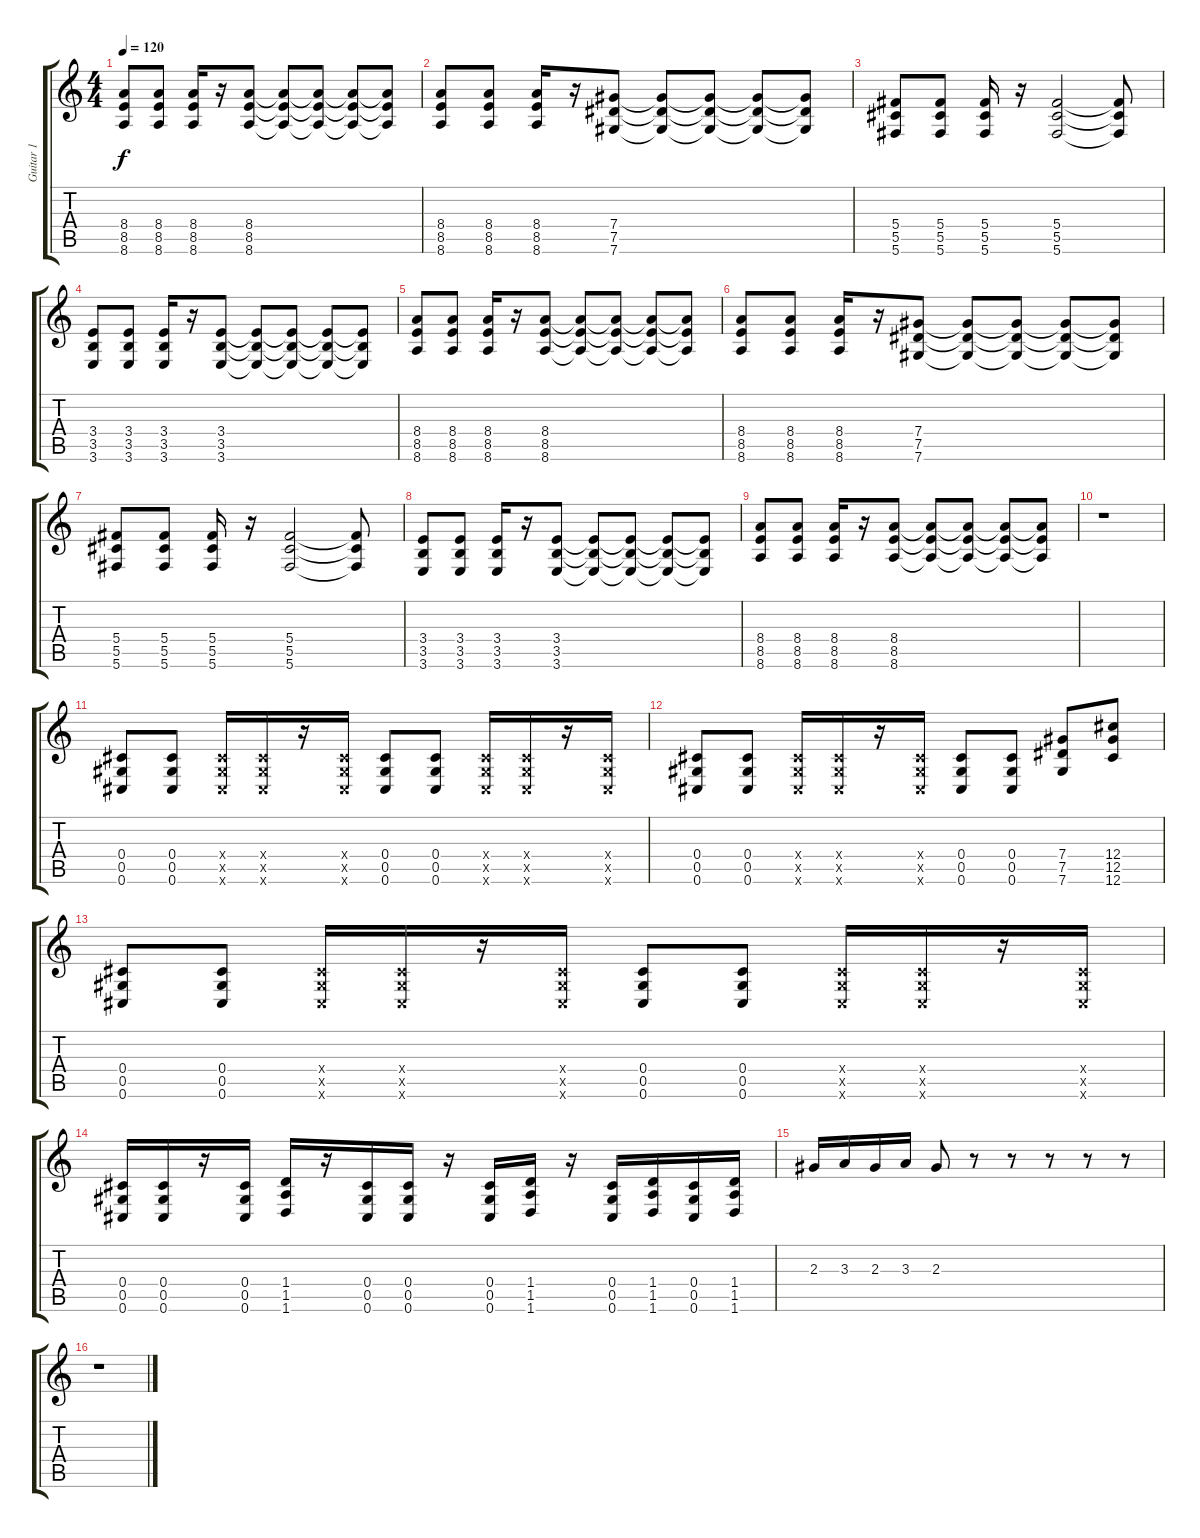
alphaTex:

\track ("Guitar 1" "Guitar 1") {instrument overdrivenguitar}
\staff {score tabs}
\tuning (Eb4 Bb3 Gb3 Db3 Ab2 Db2) {hide}
\ts (4 4)
\tempo 120
\clef g2
\ks c
(8.4 8.5 8.6).8{dy f} (8.4 8.5 8.6).8 (8.4 8.5 8.6).16 r.16 (8.4 8.5 8.6).8 (8.4{t} 8.5{t} 8.6{t}).8 (8.4{t} 8.5{t} 8.6{t}).8 (8.4{t} 8.5{t} 8.6{t}).8 (8.4{t} 8.5{t} 8.6{t}).8 |
(8.4 8.5 8.6).8 (8.4 8.5 8.6).8 (8.4 8.5 8.6).16 r.16 (7.4 7.5 7.6).8 (7.4{t} 7.5{t} 7.6{t}).8 (7.4{t} 7.5{t} 7.6{t}).8 (7.4{t} 7.5{t} 7.6{t}).8 (7.4{t} 7.5{t} 7.6{t}).8 |
(5.4 5.5 5.6).8 (5.4 5.5 5.6).8 (5.4 5.5 5.6).16 r.16 (5.4 5.5 5.6).2 (5.4{t} 5.5{t} 5.6{t}).8 |
(3.4 3.5 3.6).8 (3.4 3.5 3.6).8 (3.4 3.5 3.6).16 r.16 (3.4 3.5 3.6).8 (3.4{t} 3.5{t} 3.6{t}).8 (3.4{t} 3.5{t} 3.6{t}).8 (3.4{t} 3.5{t} 3.6{t}).8 (3.4{t} 3.5{t} 3.6{t}).8 |
(8.4 8.5 8.6).8 (8.4 8.5 8.6).8 (8.4 8.5 8.6).16 r.16 (8.4 8.5 8.6).8 (8.4{t} 8.5{t} 8.6{t}).8 (8.4{t} 8.5{t} 8.6{t}).8 (8.4{t} 8.5{t} 8.6{t}).8 (8.4{t} 8.5{t} 8.6{t}).8 |
(8.4 8.5 8.6).8 (8.4 8.5 8.6).8 (8.4 8.5 8.6).16 r.16 (7.4 7.5 7.6).8 (7.4{t} 7.5{t} 7.6{t}).8 (7.4{t} 7.5{t} 7.6{t}).8 (7.4{t} 7.5{t} 7.6{t}).8 (7.4{t} 7.5{t} 7.6{t}).8 |
(5.4 5.5 5.6).8 (5.4 5.5 5.6).8 (5.4 5.5 5.6).16 r.16 (5.4 5.5 5.6).2 (5.4{t} 5.5{t} 5.6{t}).8 |
(3.4 3.5 3.6).8 (3.4 3.5 3.6).8 (3.4 3.5 3.6).16 r.16 (3.4 3.5 3.6).8 (3.4{t} 3.5{t} 3.6{t}).8 (3.4{t} 3.5{t} 3.6{t}).8 (3.4{t} 3.5{t} 3.6{t}).8 (3.4{t} 3.5{t} 3.6{t}).8 |
(8.4 8.5 8.6).8 (8.4 8.5 8.6).8 (8.4 8.5 8.6).16 r.16 (8.4 8.5 8.6).8 (8.4{t} 8.5{t} 8.6{t}).8 (8.4{t} 8.5{t} 8.6{t}).8 (8.4{t} 8.5{t} 8.6{t}).8 (8.4{t} 8.5{t} 8.6{t}).8 |
r.1 |
(0.4 0.5 0.6).8 (0.4 0.5 0.6).8 (0.4{x} 0.5{x} 0.6{x}).16 (0.4{x} 0.5{x} 0.6{x}).16 r.16 (0.4{x} 0.5{x} 0.6{x}).16 (0.4 0.5 0.6).8 (0.4 0.5 0.6).8 (0.4{x} 0.5{x} 0.6{x}).16 (0.4{x} 0.5{x} 0.6{x}).16 r.16 (0.4{x} 0.5{x} 0.6{x}).16 |
(0.4 0.5 0.6).8 (0.4 0.5 0.6).8 (0.4{x} 0.5{x} 0.6{x}).16 (0.4{x} 0.5{x} 0.6{x}).16 r.16 (0.4{x} 0.5{x} 0.6{x}).16 (0.4 0.5 0.6).8 (0.4 0.5 0.6).8 (7.4 7.5 7.6).8 (12.4 12.5 12.6).8 |
(0.4 0.5 0.6).8 (0.4 0.5 0.6).8 (0.4{x} 0.5{x} 0.6{x}).16 (0.4{x} 0.5{x} 0.6{x}).16 r.16 (0.4{x} 0.5{x} 0.6{x}).16 (0.4 0.5 0.6).8 (0.4 0.5 0.6).8 (0.4{x} 0.5{x} 0.6{x}).16 (0.4{x} 0.5{x} 0.6{x}).16 r.16 (0.4{x} 0.5{x} 0.6{x}).16 |
(0.4 0.5 0.6).16 (0.4 0.5 0.6).16 r.16 (0.4 0.5 0.6).16 (1.4 1.5 1.6).16 r.16 (0.4 0.5 0.6).16 (0.4 0.5 0.6).16 r.16 (0.4 0.5 0.6).16 (1.4 1.5 1.6).16 r.16 (0.4 0.5 0.6).16 (1.4 1.5 1.6).16 (0.4 0.5 0.6).16 (1.4 1.5 1.6).16 |
2.3.16 3.3.16 2.3.16 3.3.16 2.3.8 r.8 r.8 r.8 r.8 r.8 |
r.1
